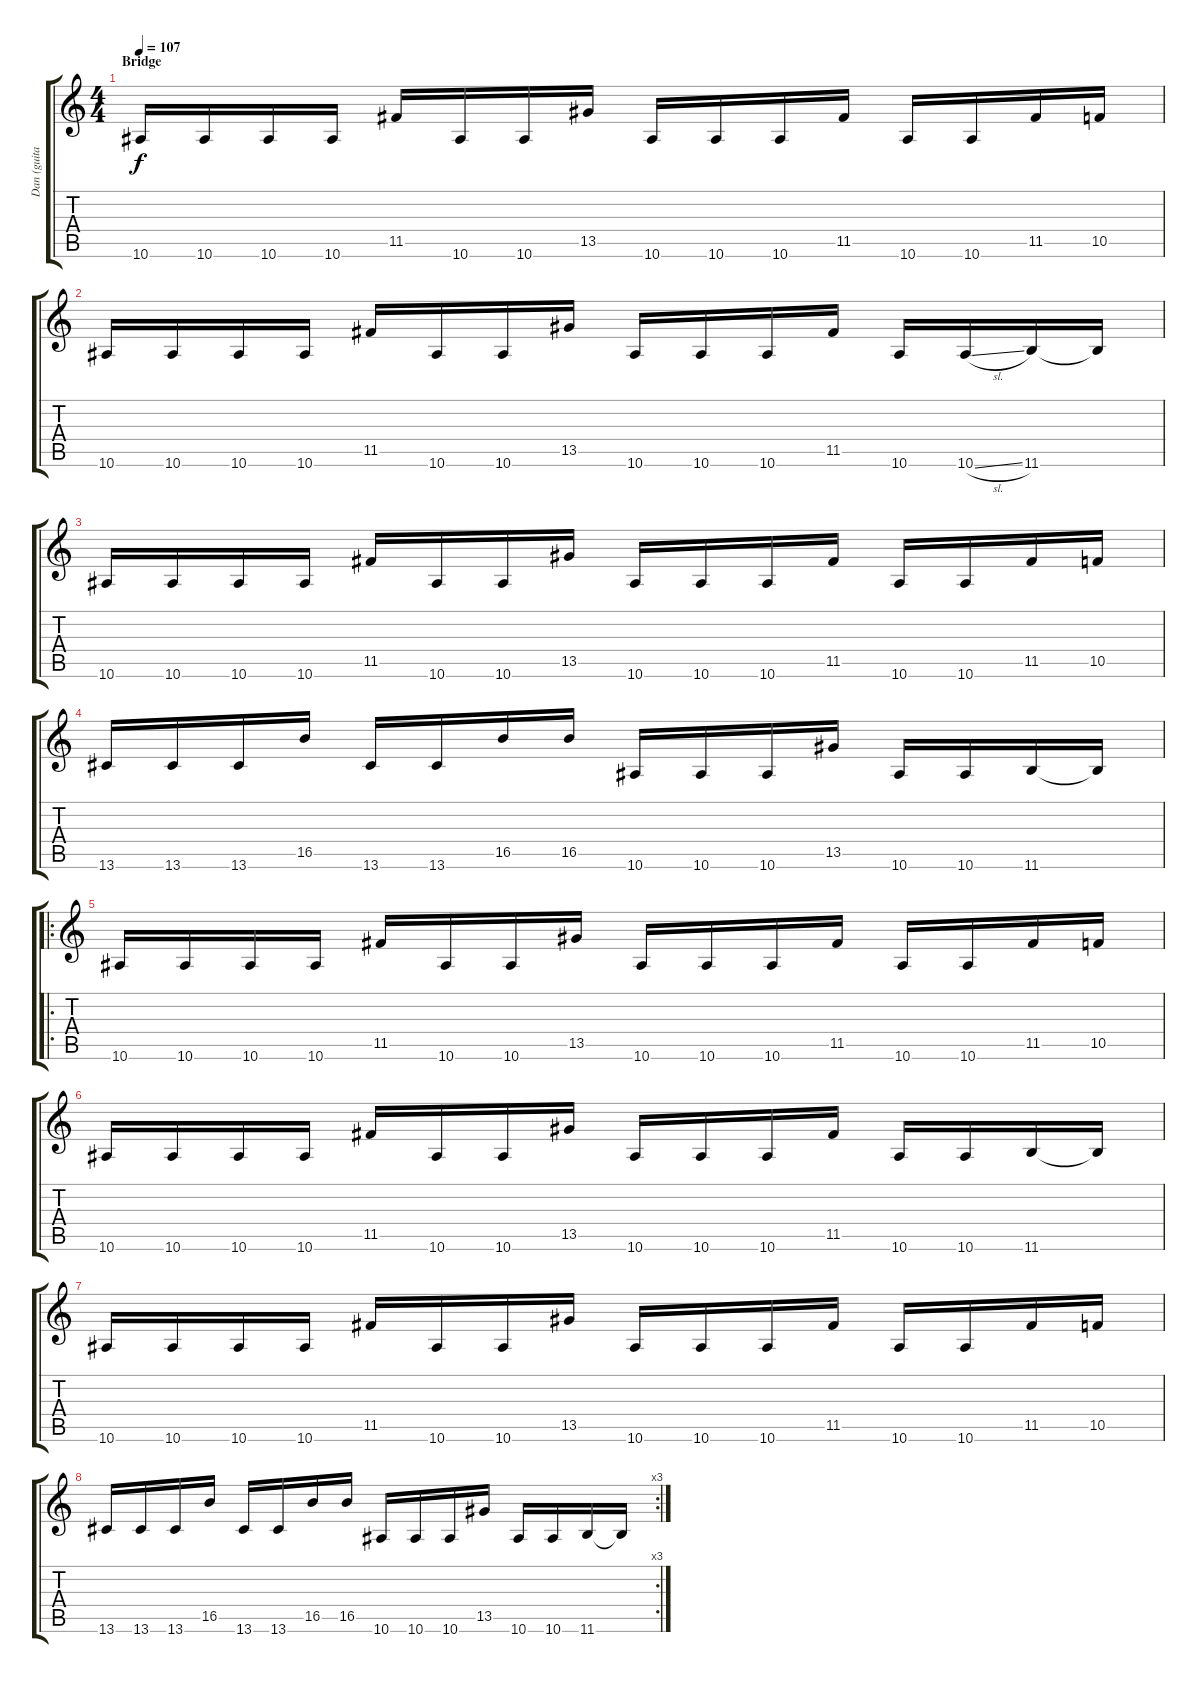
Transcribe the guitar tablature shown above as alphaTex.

\track ("Dan (guitar)" "Dan (guita") {instrument distortionguitar}
\staff {score tabs}
\tuning (D4 A3 F3 C3 G2 C2) {hide}
\ts (4 4)
\section ("" "Bridge")
\tempo 107
\clef g2
\ks c
10.6.16{dy f volume 12 instrument distortionguitar} 10.6.16 10.6.16 10.6.16 11.5.16 10.6.16 10.6.16 13.5.16 10.6.16 10.6.16 10.6.16 11.5.16 10.6.16 10.6.16 11.5.16 10.5.16 |
10.6.16 10.6.16 10.6.16 10.6.16 11.5.16 10.6.16 10.6.16 13.5.16 10.6.16 10.6.16 10.6.16 11.5.16 10.6.16 10.6{sl}.16 11.6.16 11.6{t}.16 |
10.6.16 10.6.16 10.6.16 10.6.16 11.5.16 10.6.16 10.6.16 13.5.16 10.6.16 10.6.16 10.6.16 11.5.16 10.6.16 10.6.16 11.5.16 10.5.16 |
13.6.16 13.6.16 13.6.16 16.5.16 13.6.16 13.6.16 16.5.16 16.5.16 10.6.16 10.6.16 10.6.16 13.5.16 10.6.16 10.6.16 11.6.16 11.6{t}.16 |
\ro
10.6.16{volume 16 instrument distortionguitar} 10.6.16 10.6.16 10.6.16 11.5.16 10.6.16 10.6.16 13.5.16 10.6.16 10.6.16 10.6.16 11.5.16 10.6.16 10.6.16 11.5.16 10.5.16 |
10.6.16 10.6.16 10.6.16 10.6.16 11.5.16 10.6.16 10.6.16 13.5.16 10.6.16 10.6.16 10.6.16 11.5.16 10.6.16 10.6.16 11.6.16 11.6{t}.16 |
10.6.16 10.6.16 10.6.16 10.6.16 11.5.16 10.6.16 10.6.16 13.5.16 10.6.16 10.6.16 10.6.16 11.5.16 10.6.16 10.6.16 11.5.16 10.5.16 |
\rc 3
13.6.16 13.6.16 13.6.16 16.5.16 13.6.16 13.6.16 16.5.16 16.5.16 10.6.16 10.6.16 10.6.16 13.5.16 10.6.16 10.6.16 11.6.16 11.6{t}.16
